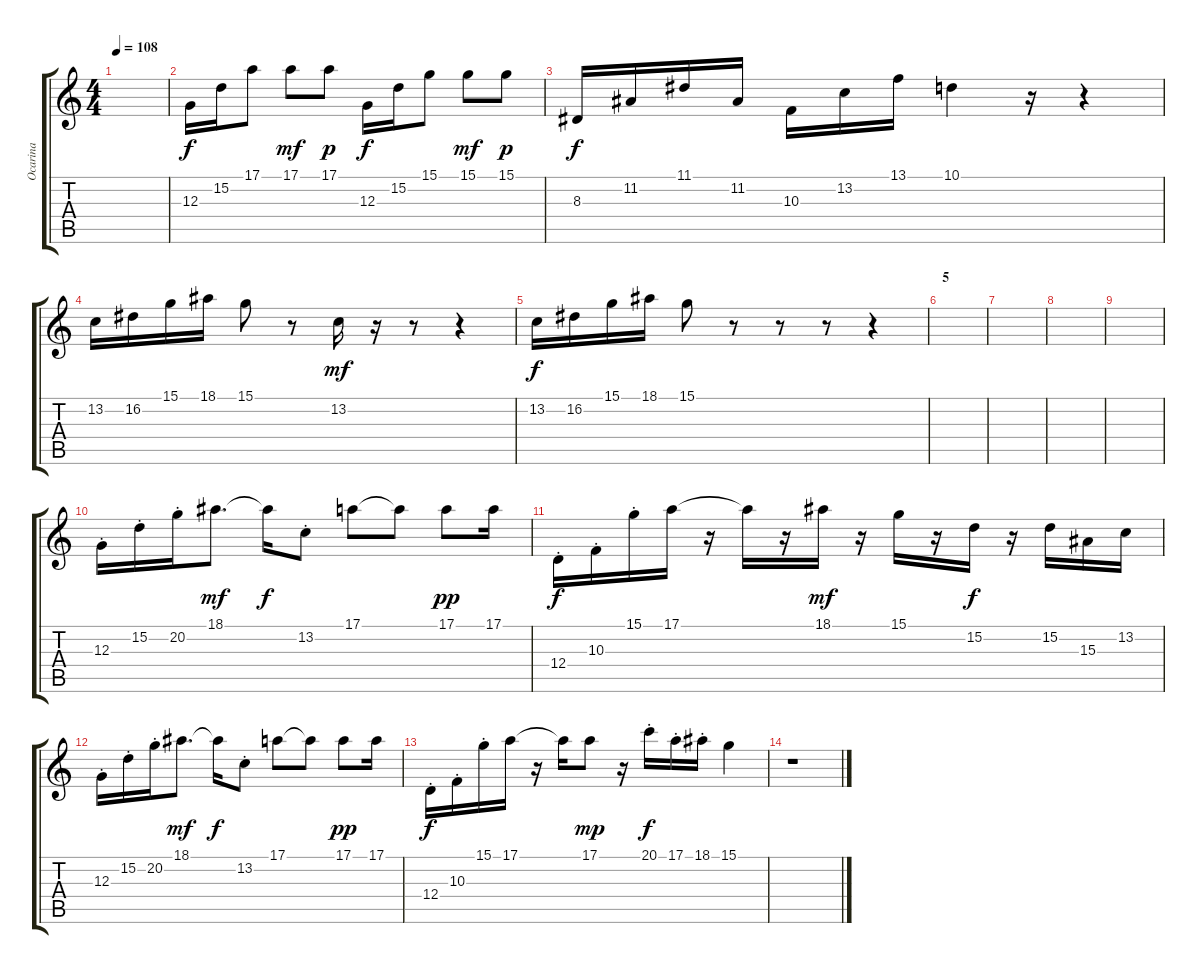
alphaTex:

\track ("Ocarina" "Ocarina") {instrument ocarina}
\staff {score tabs}
\tuning (E4 B3 G3 D3 A2 E2) {hide}
\ts (4 4)
\tempo 108
\clef g2
\ks c
|
12.3.16{dy f} 15.2.16 17.1.8 17.1.8{dy mf} 17.1.8{dy p} 12.3.16{dy f} 15.2.16 15.1.8 15.1.8{dy mf} 15.1.8{dy p} |
8.3.16{dy f} 11.2.16 11.1.16 11.2.16 10.3.16 13.2.16 13.1.16 10.1.4 r.16 r.4 |
13.2.16 16.2.16 15.1.16 18.1.16 15.1.8 r.8 13.2.16{dy mf} r.16 r.8 r.4 |
13.2.16{dy f} 16.2.16 15.1.16 18.1.16 15.1.8 r.8 r.8 r.8 r.4 |
\section ("" "5")
|
|
|
|
12.3{st}.16{volume 9 balance 5 instrument rockorgan} 15.2{st}.16 20.2{st}.16 18.1.8{d dy mf} 18.1{t}.16{dy f} 13.2{st}.8 17.1.8 17.1{t}.8 17.1.8{dy pp} 17.1.16 |
12.4{st}.16{dy f} 10.3{st}.16 15.1{st}.16 17.1.16 r.16 17.1{t}.16 r.16 18.1.16{dy mf} r.16 15.1.16 r.16 15.2.16{dy f} r.16 15.2.16 15.3.16 13.2.16 |
12.3{st}.16 15.2{st}.16 20.2{st}.16 18.1.8{d dy mf} 18.1{t}.16{dy f} 13.2{st}.8 17.1.8 17.1{t}.8 17.1.8{dy pp} 17.1.16 |
12.4{st}.16{dy f} 10.3{st}.16 15.1{st}.16 17.1.16 r.16 17.1{t}.16 17.1.8{dy mp} r.16 20.1{st}.16{dy f} 17.1{st}.16 18.1{st}.16 15.1.4 |
r.1
